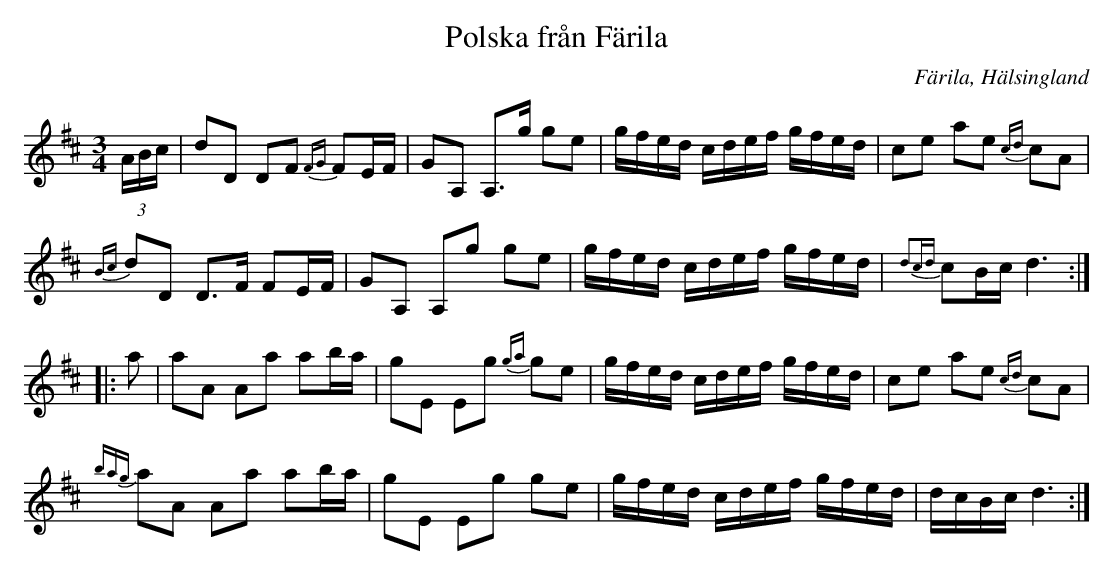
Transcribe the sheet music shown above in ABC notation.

X:1
T:Polska från Färila
O:Färila, Hälsingland
M:3/4
L:1/16
U:t=turn
K:D
(3ABc | d2D2 D2F2 {F4/3G4/3}F2EF | G2A,2 A,2>g2 g2e2 | gfed cdef gfed | c2e2 a2e2 {cd}c2A2 |
{Bc}d2D2 D2>F2 F2EF | G2A,2 A,2g2 g2e2 | gfed cdef gfed | {d2c3/3d3/3}c2Bc d6 ::
a2 | a2A2 A2a2 a2ba | g2E2 E2g2 {g3/3a3/3}g2e2 | gfed cdef gfed | c2e2 a2e2 {cd}c2A2 |
{b4/3a4/3g4/3}a2A2 A2a2 a2ba | g2E2 E2g2 g2e2 | gfed cdef gfed | dcBc d6 :|
